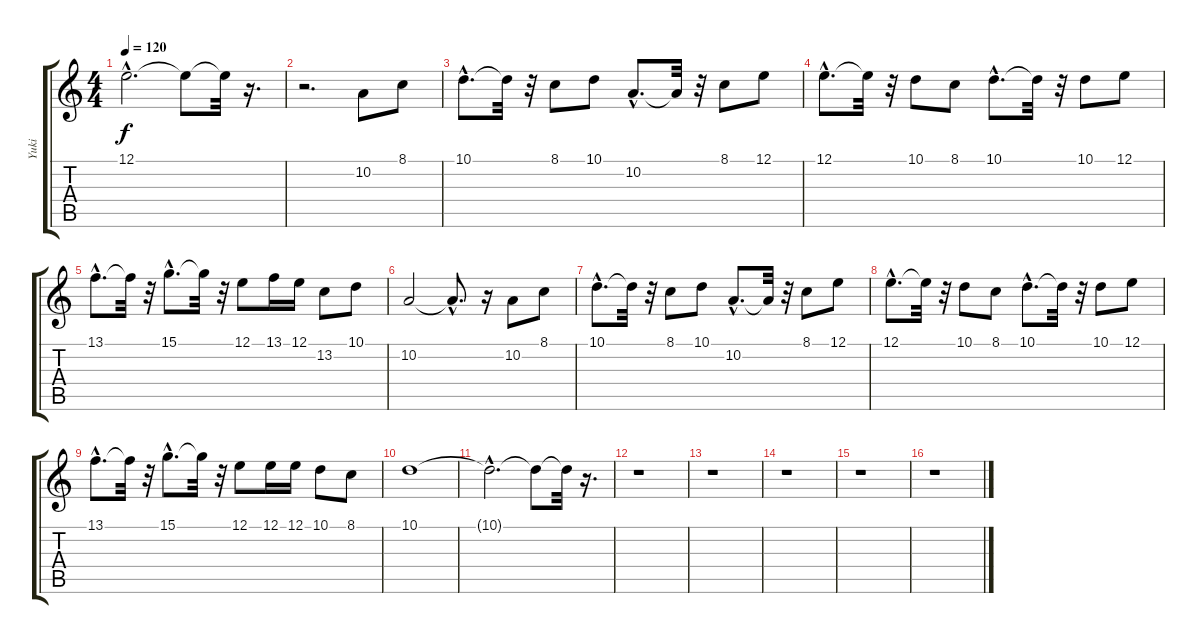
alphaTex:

\track ("Yuki" "Yuki") {instrument altosax}
\staff {score tabs}
\tuning (E4 B3 G3 D3 A2 E2) {hide}
\ts (4 4)
\tempo 120
\clef g2
\ks c
12.1{hac}.2{d dy f} 12.1{t}.8 12.1{t}.32 r.16{d} |
r.2{d} 10.2.8 8.1.8 |
10.1{hac}.8{d} 10.1{t}.32 r.32 8.1.8 10.1.8 10.2{hac}.8{d} 10.2{t}.32 r.32 8.1.8 12.1.8 |
12.1{hac}.8{d} 12.1{t}.32 r.32 10.1.8 8.1.8 10.1{hac}.8{d} 10.1{t}.32 r.32 10.1.8 12.1.8 |
13.1{hac}.8{d} 13.1{t}.32 r.32 15.1{hac}.8{d} 15.1{t}.32 r.32 12.1.8 13.1.16 12.1.16 13.2.8 10.1.8 |
10.2.2 10.2{hac t}.8{d} r.16 10.2.8 8.1.8 |
10.1{hac}.8{d} 10.1{t}.32 r.32 8.1.8 10.1.8 10.2{hac}.8{d} 10.2{t}.32 r.32 8.1.8 12.1.8 |
12.1{hac}.8{d} 12.1{t}.32 r.32 10.1.8 8.1.8 10.1{hac}.8{d} 10.1{t}.32 r.32 10.1.8 12.1.8 |
13.1{hac}.8{d} 13.1{t}.32 r.32 15.1{hac}.8{d} 15.1{t}.32 r.32 12.1.8 12.1.16 12.1.16 10.1.8 8.1.8 |
10.1.1 |
10.1{hac t}.2{d} 10.1{t}.8 10.1{t}.32 r.16{d} |
r.1 |
r.1 |
r.1 |
r.1 |
r.1
